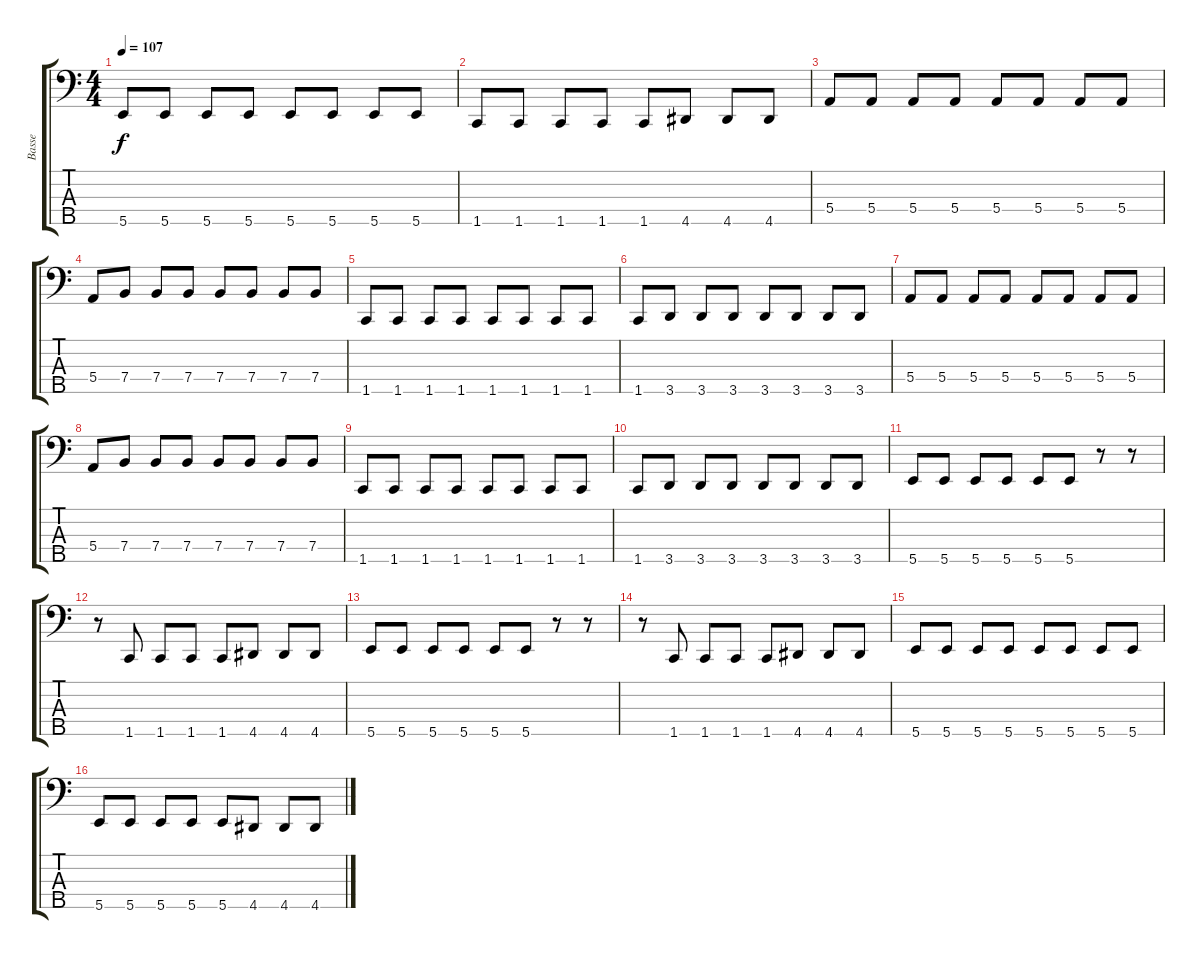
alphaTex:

\track ("Basse" "Basse") {instrument electricbassfinger}
\staff {score tabs}
\tuning (G2 D2 A1 E1 B0) {hide}
\ts (4 4)
\tempo 107
\clef f4
\ks c
5.5.8{dy f} 5.5.8 5.5.8 5.5.8 5.5.8 5.5.8 5.5.8 5.5.8 |
1.5.8 1.5.8 1.5.8 1.5.8 1.5.8 4.5.8 4.5.8 4.5.8 |
5.4.8 5.4.8 5.4.8 5.4.8 5.4.8 5.4.8 5.4.8 5.4.8 |
5.4.8 7.4.8 7.4.8 7.4.8 7.4.8 7.4.8 7.4.8 7.4.8 |
1.5.8 1.5.8 1.5.8 1.5.8 1.5.8 1.5.8 1.5.8 1.5.8 |
1.5.8 3.5.8 3.5.8 3.5.8 3.5.8 3.5.8 3.5.8 3.5.8 |
5.4.8 5.4.8 5.4.8 5.4.8 5.4.8 5.4.8 5.4.8 5.4.8 |
5.4.8 7.4.8 7.4.8 7.4.8 7.4.8 7.4.8 7.4.8 7.4.8 |
1.5.8 1.5.8 1.5.8 1.5.8 1.5.8 1.5.8 1.5.8 1.5.8 |
1.5.8 3.5.8 3.5.8 3.5.8 3.5.8 3.5.8 3.5.8 3.5.8 |
5.5.8 5.5.8 5.5.8 5.5.8 5.5.8 5.5.8 r.8 r.8 |
r.8 1.5.8 1.5.8 1.5.8 1.5.8 4.5.8 4.5.8 4.5.8 |
5.5.8 5.5.8 5.5.8 5.5.8 5.5.8 5.5.8 r.8 r.8 |
r.8 1.5.8 1.5.8 1.5.8 1.5.8 4.5.8 4.5.8 4.5.8 |
5.5.8 5.5.8 5.5.8 5.5.8 5.5.8 5.5.8 5.5.8 5.5.8 |
5.5.8 5.5.8 5.5.8 5.5.8 5.5.8 4.5.8 4.5.8 4.5.8
